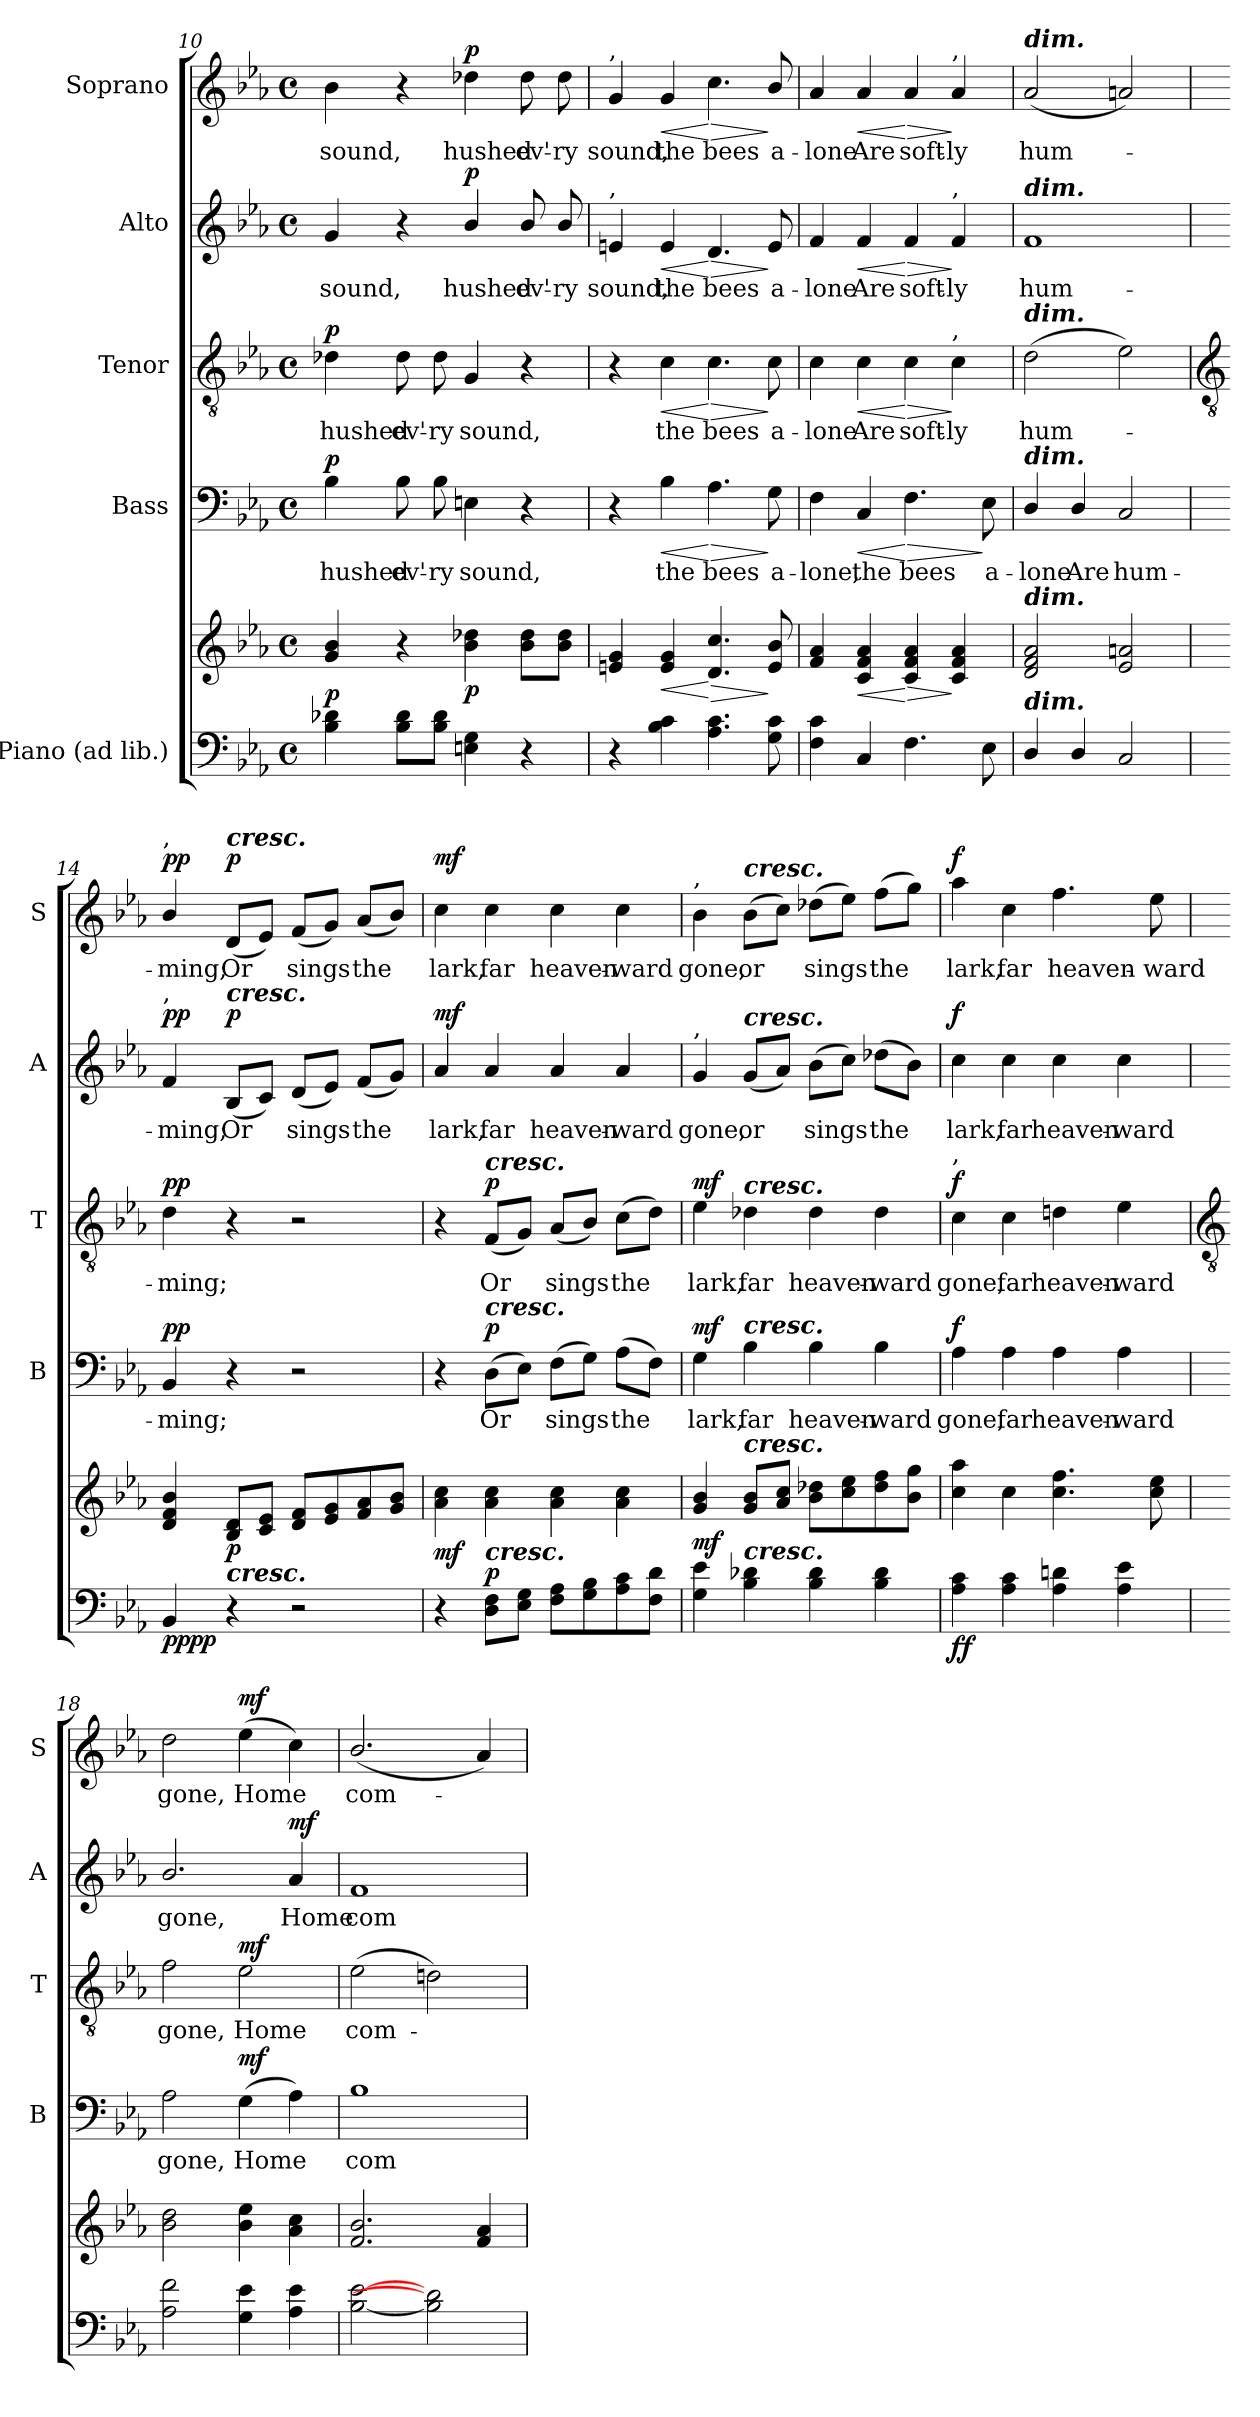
**kern	**kern	**dynam	**kern	**text	**dynam	**kern	**text	**dynam	**kern	**text	**dynam	**kern	**text	**dynam
*part5	*part5	*part5	*part4	*part4	*part4	*part3	*part3	*part3	*part2	*part2	*part2	*part1	*part1	*part1
*staff6	*staff5	*staff5/6	*staff4	*staff4	*staff4	*staff3	*staff3	*staff3	*staff2	*staff2	*staff2	*staff1	*staff1	*staff1
*I"Piano (ad lib.)	*	*	*I"Bass	*	*	*I"Tenor	*	*	*I"Alto	*	*	*I"Soprano	*	*
*	*	*	*I'B	*	*	*I'T	*	*	*I'A	*	*	*I'S	*	*
!!LO:LB:g=z
*clefF4	*clefG2	*	*clefF4	*	*	*clefGv2	*	*	*clefG2	*	*	*clefG2	*	*
*k[b-e-a-]	*k[b-e-a-]	*	*k[b-e-a-]	*	*	*k[b-e-a-]	*	*	*k[b-e-a-]	*	*	*k[b-e-a-]	*	*
*E-:	*E-:	*	*E-:	*	*	*E-:	*	*	*E-:	*	*	*E-:	*	*
*M4/4	*M4/4	*	*M4/4	*	*	*M4/4	*	*	*M4/4	*	*	*M4/4	*	*
*met(c)	*met(c)	*	*met(c)	*	*	*met(c)	*	*	*met(c)	*	*	*met(c)	*	*
=10	=10	=10	=10	=10	=10	=10	=10	=10	=10	=10	=10	=10	=10	=10
!	!	!LO:DY:a=2	!	!LO:LY:b	!LO:DY:b	!	!LO:LY:b	!LO:DY:b	!	!LO:LY:b	!	!	!LO:LY:b	!
4B- 4d-X	4g 4b-	p	4B-	hushed	p	4d-X	hushed	p	4g	sound,	.	4b-	sound,	.
!	!	!	!	!LO:LY:b	!	!	!LO:LY:b	!	!	!	!	!	!	!
8B- 8d-L	4r	.	8B-	ev'-	.	8d-	ev'-	.	4r	.	.	4r	.	.
!	!	!	!	!LO:LY:b	!	!	!LO:LY:b	!	!	!	!	!	!	!
8B- 8d-J	.	.	8B-	-ry	.	8d-	-ry	.	.	.	.	.	.	.
!	!	!LO:DY:b	!	!LO:LY:b	!	!	!LO:LY:b	!	!	!LO:LY:b	!LO:DY:b	!	!LO:LY:b	!LO:DY:b
4En 4G	4b- 4dd-X	p	4En	sound,	.	4G	sound,	.	4b-/	hushed	p	4dd-X	hushed	p
!	!	!	!	!	!	!	!	!	!	!LO:LY:b	!	!	!LO:LY:b	!
4r	8b- 8dd-L	.	4r	.	.	4r	.	.	8b-/	ev'-	.	8dd-	ev'-	.
!	!	!	!	!	!	!	!	!	!	!LO:LY:b	!	!	!LO:LY:b	!
.	8b- 8dd-J	.	.	.	.	.	.	.	8b-/	-ry	.	8dd-	-ry	.
=11	=11	=11	=11	=11	=11	=11	=11	=11	=11	=11	=11	=11	=11	=11
!	!	!	!	!	!	!	!	!	!	!	!	!LO:TX:a:t=,	!	!
!	!	!	!	!	!	!	!	!	!LO:TX:a:t=,	!	!	!	!	!
!	!	!	!	!	!	!	!	!	!	!LO:LY:b	!	!	!LO:LY:b	!
4r	4en 4g	.	4r	.	.	4r	.	.	4en	sound,	.	4g	sound,	.
!	!	!LO:HP:b	!	!LO:LY:b	!LO:HP:b	!	!LO:LY:b	!LO:HP:b	!	!LO:LY:b	!LO:HP:b	!	!LO:LY:b	!LO:HP:b
4B- 4c	4e 4g	<	4B-	the	<	4c	the	<	4e	the	<	4g	the	<
!	!	!LO:HP:n=1:b	!	!LO:LY:b	!LO:HP:n=1:b	!	!LO:LY:b	!LO:HP:n=1:b	!	!LO:LY:b	!LO:HP:n=1:b	!	!LO:LY:b	!LO:HP:n=1:b
4.A- 4.c	4.d 4.cc	[ >	4.A-	bees	[ >	4.c	bees	[ >	4.d	bees	[ >	4.cc	bees	[ >
!	!	!	!	!LO:LY:b	!	!	!LO:LY:b	!	!	!LO:LY:b	!	!	!LO:LY:b	!
8G 8c	8e/ 8b-/	]	8G	a-	]	8c	a-	]	8e/	a-	]	8b-/	a-	]
=12	=12	=12	=12	=12	=12	=12	=12	=12	=12	=12	=12	=12	=12	=12
!	!	!	!	!LO:LY:b	!	!	!LO:LY:b	!	!	!LO:LY:b	!	!	!LO:LY:b	!
4F 4c	4f 4a-	.	4F	-lone,	.	4c	-lone	.	4f	-lone	.	4a-	-lone	.
!	!	!LO:HP:b	!	!LO:LY:b	!LO:HP:b	!	!LO:LY:b	!LO:HP:b	!	!LO:LY:b	!LO:HP:b	!	!LO:LY:b	!LO:HP:b
4C	4c 4f 4a-	<	4C	the	<	4c	Are	<	4f	Are	<	4a-	Are	<
!	!	!LO:HP:n=1:b	!	!LO:LY:b	!LO:HP:n=1:b	!	!LO:LY:b	!LO:HP:n=1:b	!	!LO:LY:b	!LO:HP:n=1:b	!	!LO:LY:b	!LO:HP:n=1:b
4.F	4c 4f 4a-	[ >	4.F	bees	[ >	4c	soft-	[ >	4f	soft-	[ >	4a-	soft-	[ >
!	!	!	!	!	!	!	!	!	!	!	!	!LO:TX:a:t=,	!	!
!	!	!	!	!	!	!	!	!	!LO:TX:a:t=,	!	!	!	!	!
!	!	!	!	!	!	!LO:TX:a:t=,	!	!	!	!	!	!	!	!
!	!	!	!	!	!	!	!LO:LY:b	!	!	!LO:LY:b	!	!	!LO:LY:b	!
.	4c 4f 4a-	]	.	.	.	4c	-ly	]	4f	-ly	]	4a-	-ly	]
!	!	!	!	!LO:LY:b	!	!	!	!	!	!	!	!	!	!
8E-	.	.	8E-	a-	]	.	.	.	.	.	.	.	.	.
=13	=13	=13	=13	=13	=13	=13	=13	=13	=13	=13	=13	=13	=13	=13
!	!	!	!	!	!	!	!	!	!	!	!	!LO:TX:a:Bi:t=dim.	!	!
!	!	!	!	!	!	!	!	!	!LO:TX:a:Bi:t=dim.	!	!	!	!	!
!	!	!	!	!	!	!LO:TX:a:Bi:t=dim.	!	!	!	!	!	!	!	!
!	!	!	!LO:TX:a:Bi:t=dim.	!	!	!	!	!	!	!	!	!	!	!
!	!LO:TX:a:Bi:t=dim.	!	!	!	!	!	!	!	!	!	!	!	!	!
!LO:TX:a:Bi:t=dim.	!	!	!	!	!	!	!	!	!	!	!	!	!	!
!	!	!	!	!LO:LY:b	!	!	!LO:LY:b	!	!	!LO:LY:b	!	!	!LO:LY:b	!
4D/	2d 2f 2a-	.	4D/	-lone	.	(>2d	hum-	.	1f	hum-	.	(<2a-	hum-	.
!	!	!	!	!LO:LY:b	!	!	!	!	!	!	!	!	!	!
4D/	.	.	4D/	Are	.	.	.	.	.	.	.	.	.	.
!	!	!	!	!LO:LY:b	!	!	!	!	!	!	!	!	!	!
2C	2e- 2an	.	2C	hum-	.	2e-)	.	.	.	.	.	2an)	.	.
!!LO:LB:g=z
=14	=14	=14	=14	=14	=14	=14	=14	=14	=14	=14	=14	=14	=14	=14
*	*	*	*	*	*	*clefGv2	*	*	*	*	*	*	*	*
!	!	!	!	!	!	!	!	!	!	!	!	!LO:TX:a:t=,	!	!
!	!	!	!	!	!	!	!	!	!LO:TX:a:t=,	!	!	!	!	!
!	!	!LO:DY:b=2	!	!LO:LY:b	!	!	!LO:LY:b	!	!	!LO:LY:b	!	!	!LO:LY:b	!
!	!	!LO:DY:n=1:b	!	!	!LO:DY:b	!	!	!LO:DY:b	!	!	!LO:DY:b	!	!	!LO:DY:b
4BB-	4d/ 4f/ 4b-/	pp pp	4BB-	-ming;	pp	4d	ming;	pp	4f/	-ming;	pp	4b-/	ming;	pp
!	!	!	!	!	!	!	!	!	!	!	!	!LO:TX:a:Bi:t=cresc.	!	!
!	!	!	!	!	!	!	!	!	!LO:TX:a:Bi:t=cresc.	!	!	!	!	!
!	!LO:TX:b:Bi:t=cresc.	!	!	!	!	!	!	!	!	!	!	!	!	!
!	!	!LO:DY:n=2:b	!	!	!	!	!	!	!	!LO:LY:b	!LO:DY:b	!	!LO:LY:b	!LO:DY:b
4r	8B- 8dL	p	4r	.	.	4r	.	.	(<8B-L	Or	p	(<8dL	Or	p
.	8c 8e-J	.	.	.	.	.	.	.	8cJ)	.	.	8e-J)	.	.
!	!	!	!	!	!	!	!	!	!	!LO:LY:b	!	!	!LO:LY:b	!
2r	8d 8fL	.	2r	.	.	2r	.	.	(<8dL	sings	.	(<8fL	sings	.
.	8e- 8g	.	.	.	.	.	.	.	8e-J)	.	.	8gJ)	.	.
!	!	!	!	!	!	!	!	!	!	!LO:LY:b	!	!	!LO:LY:b	!
.	8f 8a-	.	.	.	.	.	.	.	(<8fL	the	.	(<8a-L	the	.
.	8g 8b-J	.	.	.	.	.	.	.	8gJ)	.	.	8b-J)	.	.
=15	=15	=15	=15	=15	=15	=15	=15	=15	=15	=15	=15	=15	=15	=15
!	!	!LO:DY:b	!	!	!	!	!	!	!	!LO:LY:b	!LO:DY:b	!	!LO:LY:b	!LO:DY:b
4r	4a- 4cc	mf	4r	.	.	4r	.	.	4a-	lark,	mf	4cc	lark,	mf
!	!	!	!	!	!	!LO:TX:a:Bi:t=cresc.	!	!	!	!	!	!	!	!
!	!	!	!LO:TX:a:Bi:t=cresc.	!	!	!	!	!	!	!	!	!	!	!
!LO:TX:a:Bi:t=cresc.	!	!	!	!	!	!	!	!	!	!	!	!	!	!
!	!	!LO:DY:a=2	!	!LO:LY:b	!LO:DY:b	!	!LO:LY:b	!LO:DY:b	!	!LO:LY:b	!	!	!LO:LY:b	!
8D 8FL	4a- 4cc	p	(>8DL	Or	p	(<8FL	Or	p	4a-	far	.	4cc	far	.
8E- 8GJ	.	.	8E-J)	.	.	8GJ)	.	.	.	.	.	.	.	.
!	!	!	!	!LO:LY:b	!	!	!LO:LY:b	!	!	!LO:LY:b	!	!	!LO:LY:b	!
8F 8A-L	4a- 4cc	.	(>8FL	sings	.	(<8A-L	sings	.	4a-	heaven-	.	4cc	heaven-	.
8G 8B-	.	.	8GJ)	.	.	8B-J)	.	.	.	.	.	.	.	.
!	!	!	!	!LO:LY:b	!	!	!LO:LY:b	!	!	!LO:LY:b	!	!	!LO:LY:b	!
8A- 8c	4a- 4cc	.	(>8A-L	the	.	(>8cL	the	.	4a-	-ward	.	4cc	-ward	.
8F 8dJ	.	.	8FJ)	.	.	8dJ)	.	.	.	.	.	.	.	.
=16	=16	=16	=16	=16	=16	=16	=16	=16	=16	=16	=16	=16	=16	=16
!	!	!	!	!	!	!	!	!	!	!	!	!LO:TX:a:t=,	!	!
!	!	!	!	!	!	!	!	!	!LO:TX:a:t=,	!	!	!	!	!
!	!	!LO:DY:a=2	!	!LO:LY:b	!LO:DY:b	!	!LO:LY:b	!LO:DY:b	!	!LO:LY:b	!	!	!LO:LY:b	!
4G 4e-	4g 4b-	mf	4G	lark,	mf	4e-	lark,	mf	4g	gone,	.	4b-	gone,	.
!	!	!	!	!	!	!	!	!	!	!	!	!LO:TX:a:Bi:t=cresc.	!	!
!	!	!	!	!	!	!	!	!	!LO:TX:a:Bi:t=cresc.	!	!	!	!	!
!	!	!	!	!	!	!LO:TX:a:Bi:t=cresc.	!	!	!	!	!	!	!	!
!	!	!	!LO:TX:a:Bi:t=cresc.	!	!	!	!	!	!	!	!	!	!	!
!	!LO:TX:a:Bi:t=cresc.	!	!	!	!	!	!	!	!	!	!	!	!	!
!LO:TX:a:Bi:t=cresc.	!	!	!	!	!	!	!	!	!	!	!	!	!	!
!	!	!	!	!LO:LY:b	!	!	!LO:LY:b	!	!	!LO:LY:b	!	!	!LO:LY:b	!
4B- 4d-X	8g 8b-L	.	4B-	far	.	4d-X	far	.	(<8gL	or	.	(>8b-L	or	.
.	8a- 8ccJ	.	.	.	.	.	.	.	8a-J)	.	.	8ccJ)	.	.
!	!	!	!	!LO:LY:b	!	!	!LO:LY:b	!	!	!LO:LY:b	!	!	!LO:LY:b	!
4B- 4d-	8b- 8dd-XL	.	4B-	heaven-	.	4d-	heaven-	.	(>8b-L	sings	.	(>8dd-XL	sings	.
.	8cc 8ee-	.	.	.	.	.	.	.	8ccJ)	.	.	8ee-J)	.	.
!	!	!	!	!LO:LY:b	!	!	!LO:LY:b	!	!	!LO:LY:b	!	!	!LO:LY:b	!
4B- 4d-	8dd- 8ff	.	4B-	-ward	.	4d-	-ward	.	(>8dd-XL	the	.	(>8ffL	the	.
.	8b- 8ggJ	.	.	.	.	.	.	.	8b-J)	.	.	8ggJ)	.	.
=17	=17	=17	=17	=17	=17	=17	=17	=17	=17	=17	=17	=17	=17	=17
!	!	!	!	!	!	!LO:TX:a:t=,	!	!	!	!	!	!	!	!
!	!	!LO:DY:b=2	!	!LO:LY:b	!	!	!LO:LY:b	!	!	!LO:LY:b	!	!	!LO:LY:b	!
!	!	!LO:DY:n=1:b	!	!	!LO:DY:b	!	!	!LO:DY:b	!	!	!LO:DY:b	!	!	!LO:DY:b
4A- 4c	4cc 4aa-	f f	4A-	gone,	f	4c	gone,	f	4cc	lark,	f	4aa-	lark,	f
!	!	!	!	!LO:LY:b	!	!	!LO:LY:b	!	!	!LO:LY:b	!	!	!LO:LY:b	!
4A- 4c	4cc	.	4A-	far	.	4c	far	.	4cc	far	.	4cc	far	.
!	!	!	!	!LO:LY:b	!	!	!LO:LY:b	!	!	!LO:LY:b	!	!	!LO:LY:b	!
4A- 4dn	4.cc 4.ff	.	4A-	heaven-	.	4dn	heaven-	.	4cc	heaven-	.	4.ff	heaven-	.
!	!	!	!	!LO:LY:b	!	!	!LO:LY:b	!	!	!LO:LY:b	!	!	!	!
4A- 4e-	.	.	4A-	-ward	.	4e-	-ward	.	4cc	-ward	.	.	.	.
!	!	!	!	!	!	!	!	!	!	!	!	!	!LO:LY:b	!
.	8cc 8ee-	.	.	.	.	.	.	.	.	.	.	8ee-	-ward	.
!!LO:LB:g=z
=18	=18	=18	=18	=18	=18	=18	=18	=18	=18	=18	=18	=18	=18	=18
*	*	*	*	*	*	*clefGv2	*	*	*	*	*	*	*	*
!	!	!	!	!LO:LY:b	!	!	!LO:LY:b	!	!	!LO:LY:b	!	!	!LO:LY:b	!
2A- 2f	2b- 2dd	.	2A-	gone,	.	2f	gone,	.	2.b-/	gone,	.	2dd	gone,	.
!	!	!LO:DY:b=2	!	!LO:LY:b	!	!	!LO:LY:b	!	!	!	!	!	!LO:LY:b	!
!	!	!LO:DY:n=1:b	!	!	!LO:DY:b	!	!	!LO:DY:b	!	!	!	!	!	!LO:DY:b
4G 4e-	4b- 4ee-	mf mf	(>4G	Home	mf	2e-	Home	mf	.	.	.	(>4ee-	Home	mf
!	!	!	!	!	!	!	!	!	!	!LO:LY:b	!LO:DY:b	!	!	!
4A- 4e-	4a- 4cc	.	4A-)	.	.	.	.	.	4a-	Home	mf	4cc)	.	.
=19	=19	=19	=19	=19	=19	=19	=19	=19	=19	=19	=19	=19	=19	=19
!	!	!	!	!LO:LY:b	!	!	!LO:LY:b	!	!	!LO:LY:b	!	!	!LO:LY:b	!
[2B- [2e-	2.f/ 2.b-/	.	1B-	com-	.	(>2e-	com-	.	1f	com-	.	(<2.b-/	com-	.
2B-] 2dn]	.	.	.	.	.	2dn)	.	.	.	.	.	.	.	.
.	4f 4a-	.	.	.	.	.	.	.	.	.	.	4a-)	.	.
=	=	=	=	=	=	=	=	=	=	=	=	=	=	=
*-	*-	*-	*-	*-	*-	*-	*-	*-	*-	*-	*-	*-	*-	*-
